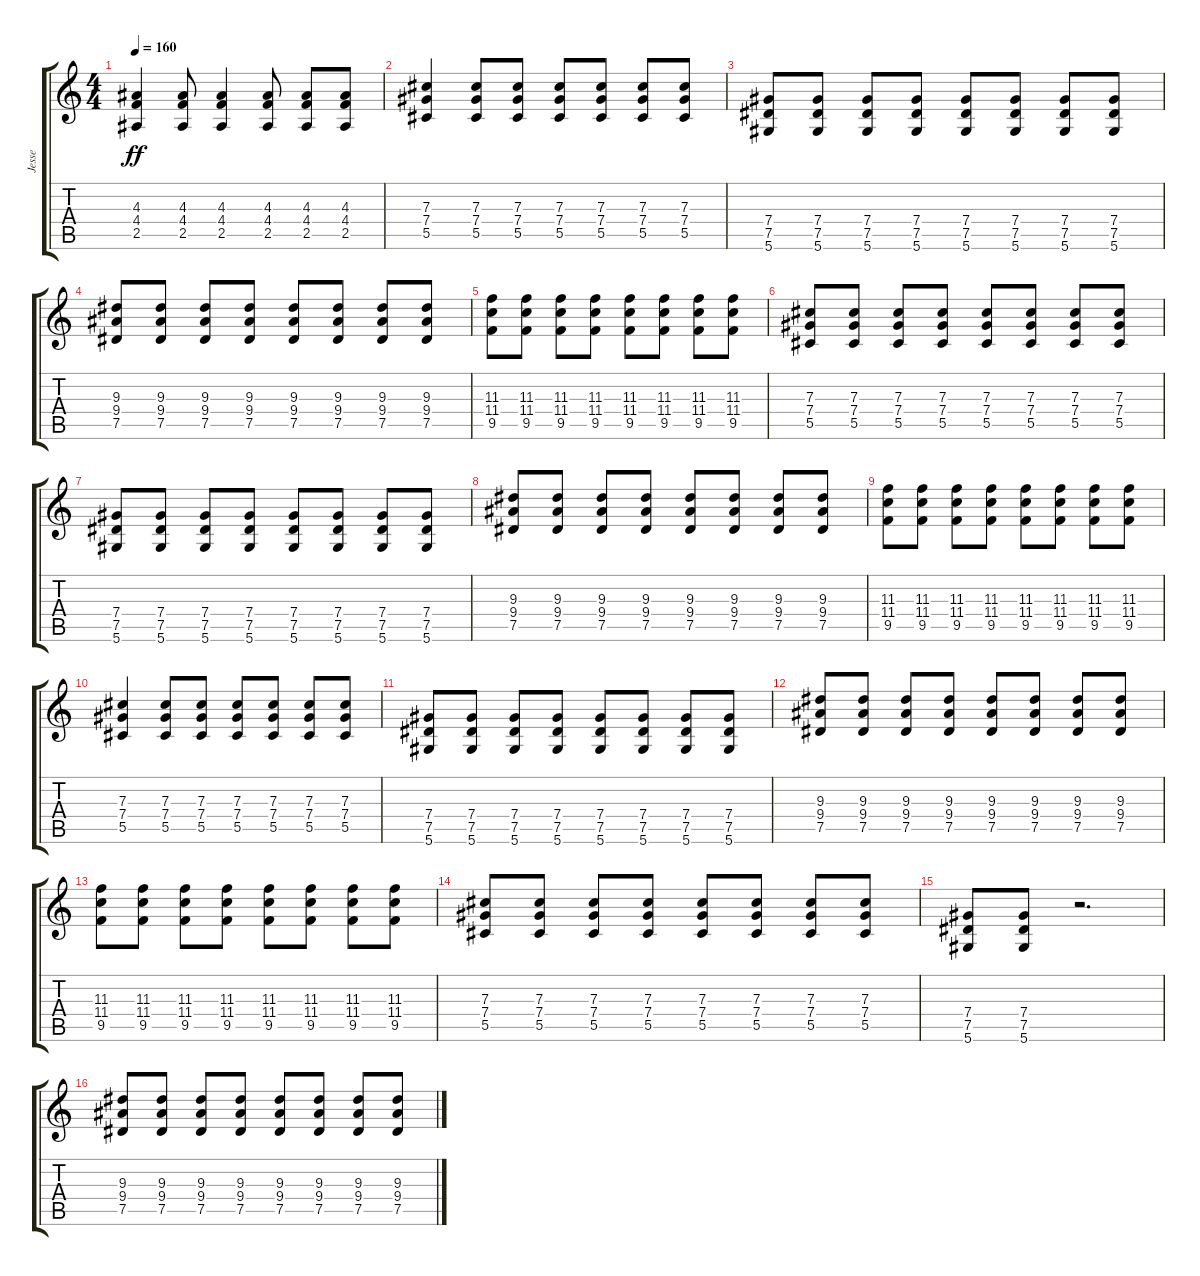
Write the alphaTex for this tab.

\track ("Jesse" "Jesse") {instrument distortionguitar}
\staff {score tabs}
\tuning (Eb4 Bb3 Gb3 Db3 Ab2 Eb2) {hide}
\ts (4 4)
\tempo 160
\clef g2
\ks c
(4.3 4.4 2.5).4{dy ff} (4.3 4.4 2.5).8 (4.3 4.4 2.5).4 (4.3 4.4 2.5).8 (4.3 4.4 2.5).8 (4.3 4.4 2.5).8 |
(7.3 7.4 5.5).4 (7.3 7.4 5.5).8 (7.3 7.4 5.5).8 (7.3 7.4 5.5).8 (7.3 7.4 5.5).8 (7.3 7.4 5.5).8 (7.3 7.4 5.5).8 |
(7.4 7.5 5.6).8 (7.4 7.5 5.6).8 (7.4 7.5 5.6).8 (7.4 7.5 5.6).8 (7.4 7.5 5.6).8 (7.4 7.5 5.6).8 (7.4 7.5 5.6).8 (7.4 7.5 5.6).8 |
(9.3 9.4 7.5).8 (9.3 9.4 7.5).8 (9.3 9.4 7.5).8 (9.3 9.4 7.5).8 (9.3 9.4 7.5).8 (9.3 9.4 7.5).8 (9.3 9.4 7.5).8 (9.3 9.4 7.5).8 |
(11.3 11.4 9.5).8 (11.3 11.4 9.5).8 (11.3 11.4 9.5).8 (11.3 11.4 9.5).8 (11.3 11.4 9.5).8 (11.3 11.4 9.5).8 (11.3 11.4 9.5).8 (11.3 11.4 9.5).8 |
(7.3 7.4 5.5).8 (7.3 7.4 5.5).8 (7.3 7.4 5.5).8 (7.3 7.4 5.5).8 (7.3 7.4 5.5).8 (7.3 7.4 5.5).8 (7.3 7.4 5.5).8 (7.3 7.4 5.5).8 |
(7.4 7.5 5.6).8 (7.4 7.5 5.6).8 (7.4 7.5 5.6).8 (7.4 7.5 5.6).8 (7.4 7.5 5.6).8 (7.4 7.5 5.6).8 (7.4 7.5 5.6).8 (7.4 7.5 5.6).8 |
(9.3 9.4 7.5).8 (9.3 9.4 7.5).8 (9.3 9.4 7.5).8 (9.3 9.4 7.5).8 (9.3 9.4 7.5).8 (9.3 9.4 7.5).8 (9.3 9.4 7.5).8 (9.3 9.4 7.5).8 |
(11.3 11.4 9.5).8 (11.3 11.4 9.5).8 (11.3 11.4 9.5).8 (11.3 11.4 9.5).8 (11.3 11.4 9.5).8 (11.3 11.4 9.5).8 (11.3 11.4 9.5).8 (11.3 11.4 9.5).8 |
(7.3 7.4 5.5).4 (7.3 7.4 5.5).8 (7.3 7.4 5.5).8 (7.3 7.4 5.5).8 (7.3 7.4 5.5).8 (7.3 7.4 5.5).8 (7.3 7.4 5.5).8 |
(7.4 7.5 5.6).8 (7.4 7.5 5.6).8 (7.4 7.5 5.6).8 (7.4 7.5 5.6).8 (7.4 7.5 5.6).8 (7.4 7.5 5.6).8 (7.4 7.5 5.6).8 (7.4 7.5 5.6).8 |
(9.3 9.4 7.5).8 (9.3 9.4 7.5).8 (9.3 9.4 7.5).8 (9.3 9.4 7.5).8 (9.3 9.4 7.5).8 (9.3 9.4 7.5).8 (9.3 9.4 7.5).8 (9.3 9.4 7.5).8 |
(11.3 11.4 9.5).8 (11.3 11.4 9.5).8 (11.3 11.4 9.5).8 (11.3 11.4 9.5).8 (11.3 11.4 9.5).8 (11.3 11.4 9.5).8 (11.3 11.4 9.5).8 (11.3 11.4 9.5).8 |
(7.3 7.4 5.5).8 (7.3 7.4 5.5).8 (7.3 7.4 5.5).8 (7.3 7.4 5.5).8 (7.3 7.4 5.5).8 (7.3 7.4 5.5).8 (7.3 7.4 5.5).8 (7.3 7.4 5.5).8 |
(7.4 7.5 5.6).8 (7.4 7.5 5.6).8 r.2{d} |
(9.3 9.4 7.5).8 (9.3 9.4 7.5).8 (9.3 9.4 7.5).8 (9.3 9.4 7.5).8 (9.3 9.4 7.5).8 (9.3 9.4 7.5).8 (9.3 9.4 7.5).8 (9.3 9.4 7.5).8
